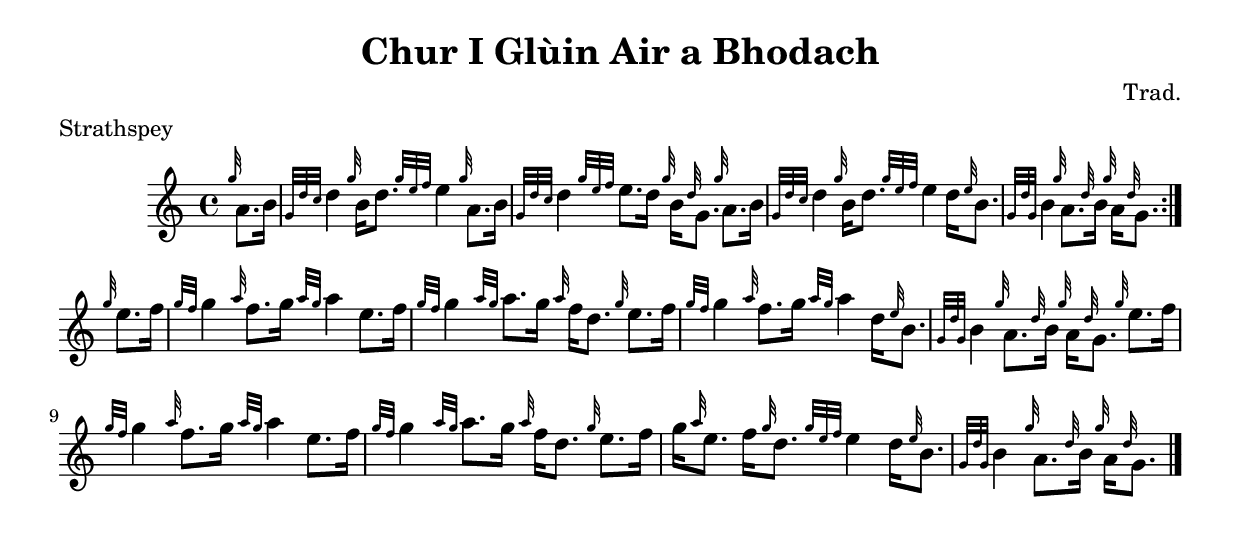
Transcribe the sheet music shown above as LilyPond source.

\include "bagpipe.ly"
\header {
    meter = "Strathspey"
    title = "Chur I Glùin Air a Bhodach"
    composer = "Trad."
    
}
\score{

 {
    \hideKeySignature
    \time 4/4
    \quarterBeaming

    %Part 1
    \repeat volta 2{
        \partial 4 \grg a8. b16|
        \thrwd d4 \grg b16 d8. \dble e4 \grg a8. b16|
        \thrwd d4 \dble e8. d16 \grg b16 \grd G8. \grg a8. b16|\noBreak
        \thrwd d4 \grg b16 d8. \dble e4 d16 \gre b8.|
        \grip b4 \grg a8. \grd b16 \grg a16 \grd G8.
    } \break
    %Part 2
    \partial 4 \grg e8. f16|
    \hdblg g4 \grA f8. g16 \hdblA A4 e8. f16|
    \hdblg g4 \hdblA A8. g16 \grA f16 d8. \grg e8. f16|
    \hdblg g4 \grA f8. g16 \hdblA A4 d16 \gre b8.|
    \grip b4 \grg a8. \grd b16 \grg a16 \grd G8.\grg e8. f16|
    \break
    \hdblg g4 \grA f8. g16 \hdblA A4 e8. f16|
    \hdblg g4 \hdblA A8. g16 \grA f16 d8. \grg e8. f16|
    g16 \grA e8. f16 \grg d8. \dble e4 d16 \gre b8.|
    \grip b4 \grg a8. \grd b16 \grg a16 \grd G8. \bar "|."
 }
}